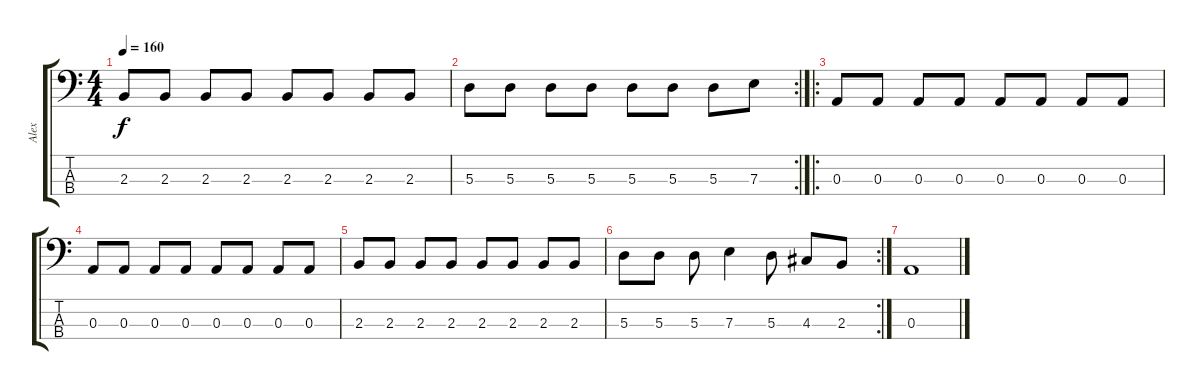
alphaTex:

\track ("Alex" "Alex") {instrument electricbasspick}
\staff {score tabs}
\tuning (G2 D2 A1 E1) {hide}
\ts (4 4)
\tempo 160
\clef f4
\ks c
2.3.8{dy f} 2.3.8 2.3.8 2.3.8 2.3.8 2.3.8 2.3.8 2.3.8 |
\rc 2
5.3.8 5.3.8 5.3.8 5.3.8 5.3.8 5.3.8 5.3.8 7.3.8 |
\ro
0.3.8 0.3.8 0.3.8 0.3.8 0.3.8 0.3.8 0.3.8 0.3.8 |
0.3.8 0.3.8 0.3.8 0.3.8 0.3.8 0.3.8 0.3.8 0.3.8 |
2.3.8 2.3.8 2.3.8 2.3.8 2.3.8 2.3.8 2.3.8 2.3.8 |
\rc 2
5.3.8 5.3.8 5.3.8 7.3.4 5.3.8 4.3.8 2.3.8 |
0.3.1
